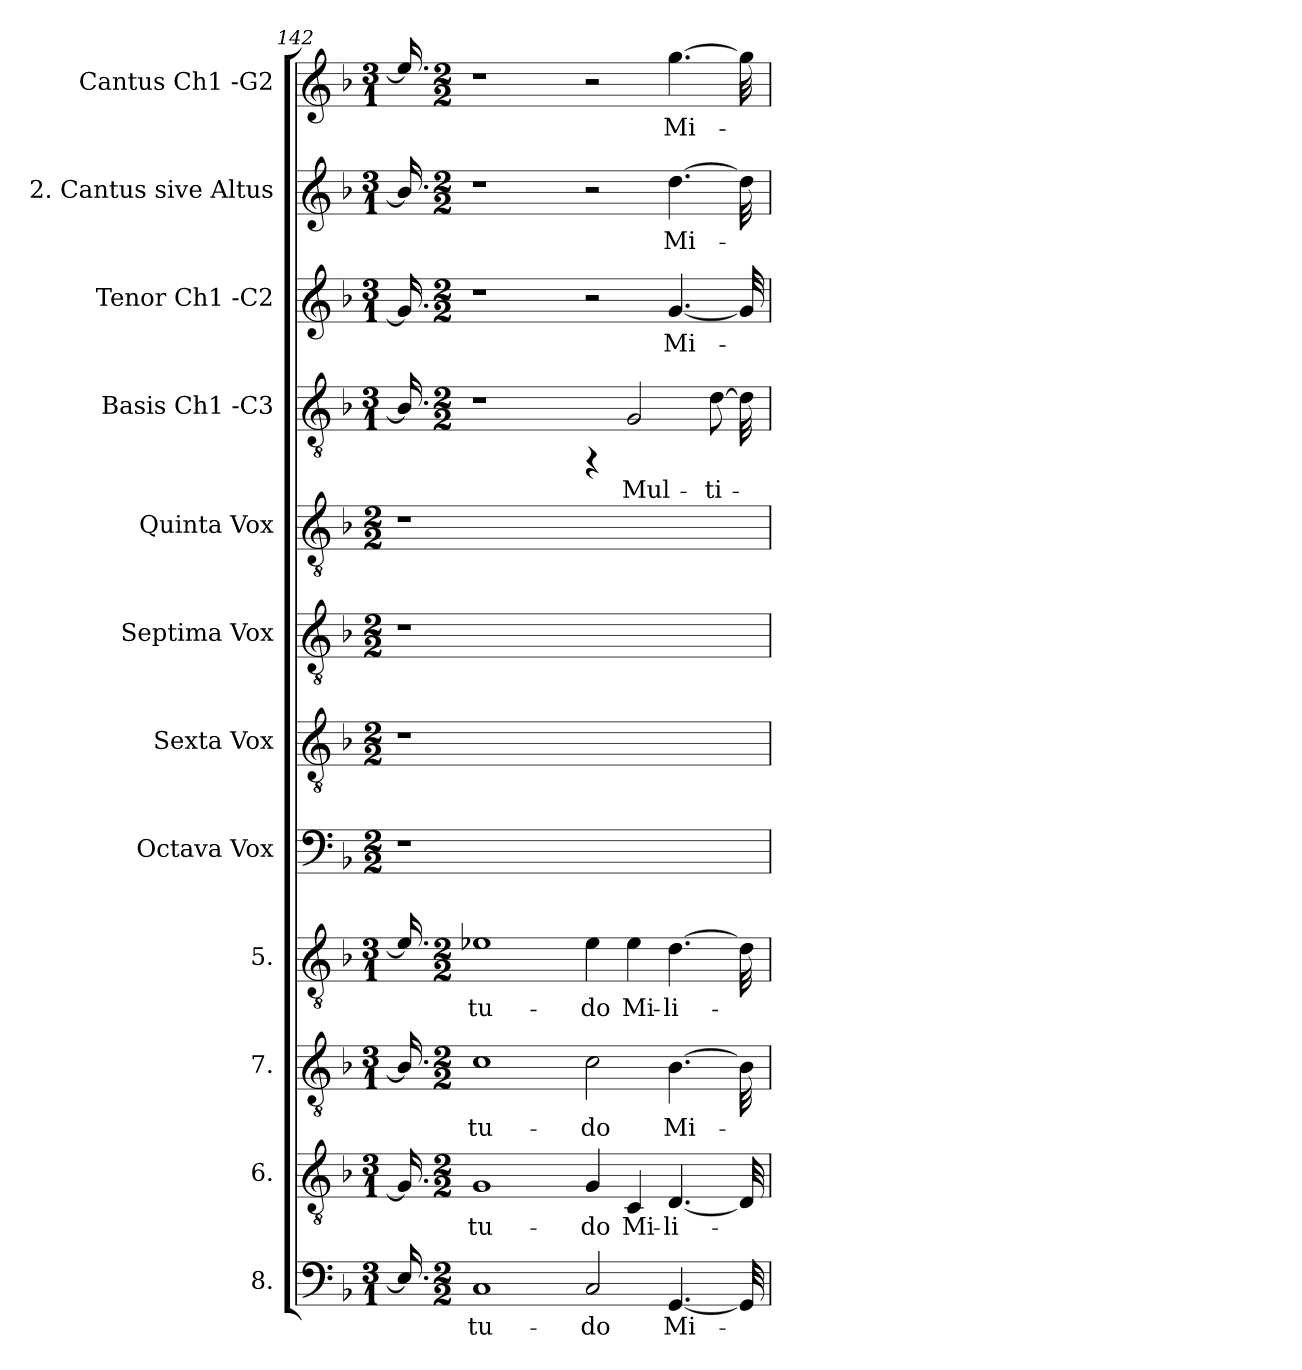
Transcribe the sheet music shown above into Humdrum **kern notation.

**kern	**text	**kern	**text	**kern	**text	**kern	**text	**kern	**kern	**kern	**kern	**kern	**text	**kern	**text	**kern	**text	**kern	**text
*part12	*part12	*part11	*part11	*part10	*part10	*part9	*part9	*part8	*part7	*part6	*part5	*part4	*part4	*part3	*part3	*part2	*part2	*part1	*part1
*staff12	*staff12	*staff11	*staff11	*staff10	*staff10	*staff9	*staff9	*staff8	*staff7	*staff6	*staff5	*staff4	*staff4	*staff3	*staff3	*staff2	*staff2	*staff1	*staff1
*I"8.	*	*I"6.	*	*I"7.	*	*I"5.	*	*I"Octava  Vox	*I"Sexta  Vox	*I"Septima  Vox	*I"Quinta  Vox	*I"Basis  Ch1 -C3	*	*I"Tenor  Ch1 -C2	*	*I"2. Cantus sive  Altus	*	*I"Cantus  Ch1 -G2	*
*	*	*	*	*	*	*	*	*	*	*	*	*I'B	*	*I'T	*	*I'A	*	*I'C	*
*clefF4	*	*clefGv2	*	*clefGv2	*	*clefGv2	*	*clefF4	*clefGv2	*clefGv2	*clefGv2	*clefGv2	*	*clefG2	*	*clefG2	*	*clefG2	*
*k[b-]	*	*k[b-]	*	*k[b-]	*	*k[b-]	*	*k[b-]	*k[b-]	*k[b-]	*k[b-]	*k[b-]	*	*k[b-]	*	*k[b-]	*	*k[b-]	*
*F:	*	*F:	*	*F:	*	*F:	*	*F:	*F:	*F:	*F:	*F:	*	*F:	*	*F:	*	*F:	*
*M3/1	*	*M3/1	*	*M3/1	*	*M3/1	*	*M2/2	*M2/2	*M2/2	*M2/2	*M3/1	*	*M3/1	*	*M3/1	*	*M3/1	*
=142	=142	=142	=142	=142	=142	=142	=142	=142	=142	=142	=142	=142	=142	=142	=142	=142	=142	=142	=142
16.E-/]	.	16.G/]	.	16.B-/]	.	16.e-/]	.	1r	1r	1r	1r	16.B-/]	.	16.g/]	.	16.b-/]	.	16.ee-/]	.
*M2/2	*	*M2/2	*	*M2/2	*	*M2/2	*	*	*	*	*	*M2/2	*	*M2/2	*	*M2/2	*	*M2/2	*
*met(c|)	*	*met(c|)	*	*met(c|)	*	*met(c|)	*	*	*	*	*	*met(c|)	*	*met(c|)	*	*met(c|)	*	*met(c|)	*
!	!LO:LY:b:cj	!	!LO:LY:b:cj	!	!LO:LY:b:cj	!	!LO:LY:b:cj	!	!	!	!	!	!	!	!	!	!	!	!
1C	-tu-	1G	-tu-	1c	-tu-	1e-X	-tu-	.	.	.	.	1r	.	1r	.	1r	.	1r	.
.	.	.	.	.	.	.	.	1ryy	1ryy	1ryy	1ryy	.	.	.	.	.	.	.	.
!	!LO:LY:b:cj	!	!LO:LY:b:cj	!	!LO:LY:b:cj	!	!LO:LY:b:cj	!	!	!	!	!	!	!	!	!	!	!	!
2C/	-do	4G/	-do	2c\	-do	4e-\	-do	.	.	.	.	4rFF	.	2r	.	2r	.	2r	.
!	!	!	!LO:LY:b:cj	!	!	!	!LO:LY:b:cj	!	!	!	!	!	!LO:LY:b:cj	!	!	!	!	!	!
.	.	4C/	Mi-	.	.	4e-\	Mi-	.	.	.	.	2G/	Mul-	.	.	.	.	.	.
!	!LO:LY:b:cj	!	!LO:LY:b:cj	!	!LO:LY:b:cj	!	!LO:LY:b:cj	!	!	!	!	!	!	!	!LO:LY:b:cj	!	!LO:LY:b:cj	!	!LO:LY:b:cj
[<4.GG/	Mi-	[<4.D/	-li-	[>4.B-\	Mi-	[>4.d\	-li-	.	.	.	.	.	.	[<4.g/	Mi-	[>4.dd\	Mi-	[>4.gg\	Mi-
!	!	!	!	!	!	!	!	!	!	!	!	!	!LO:LY:b:cj	!	!	!	!	!	!
.	.	.	.	.	.	.	.	.	.	.	.	[>8d\	-ti-	.	.	.	.	.	.
32GG/_<	.	32D/_<	.	32B-\_>	.	32d\_>	.	.	.	.	.	32d\_>	.	32g/_<	.	32dd\_>	.	32gg\_>	.
=	=	=	=	=	=	=	=	=	=	=	=	=	=	=	=	=	=	=	=
*-	*-	*-	*-	*-	*-	*-	*-	*-	*-	*-	*-	*-	*-	*-	*-	*-	*-	*-	*-
